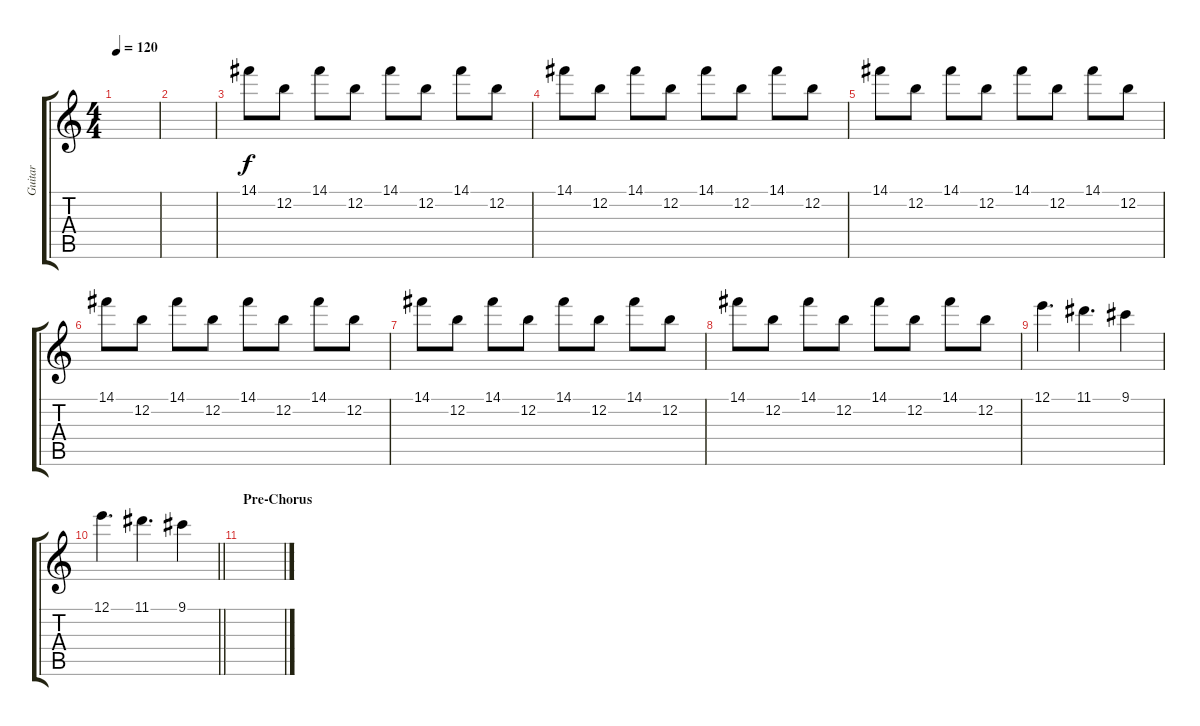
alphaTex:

\track ("Guitar" "Guitar") {instrument overdrivenguitar}
\staff {score tabs}
\tuning (E4 B3 G3 D3 A2 E2) {hide}
\ts (4 4)
\tempo 120
\clef g2
\ks c
|
|
14.1.8 12.2.8 14.1.8 12.2.8 14.1.8 12.2.8 14.1.8 12.2.8 |
14.1.8 12.2.8 14.1.8 12.2.8 14.1.8 12.2.8 14.1.8 12.2.8 |
14.1.8 12.2.8 14.1.8 12.2.8 14.1.8 12.2.8 14.1.8 12.2.8 |
14.1.8 12.2.8 14.1.8 12.2.8 14.1.8 12.2.8 14.1.8 12.2.8 |
14.1.8 12.2.8 14.1.8 12.2.8 14.1.8 12.2.8 14.1.8 12.2.8 |
14.1.8 12.2.8 14.1.8 12.2.8 14.1.8 12.2.8 14.1.8 12.2.8 |
12.1.4{d} 11.1.4{d} 9.1.4 |
\barLineRight lightlight
12.1.4{d} 11.1.4{d} 9.1.4 |
\section ("" "Pre-Chorus")
